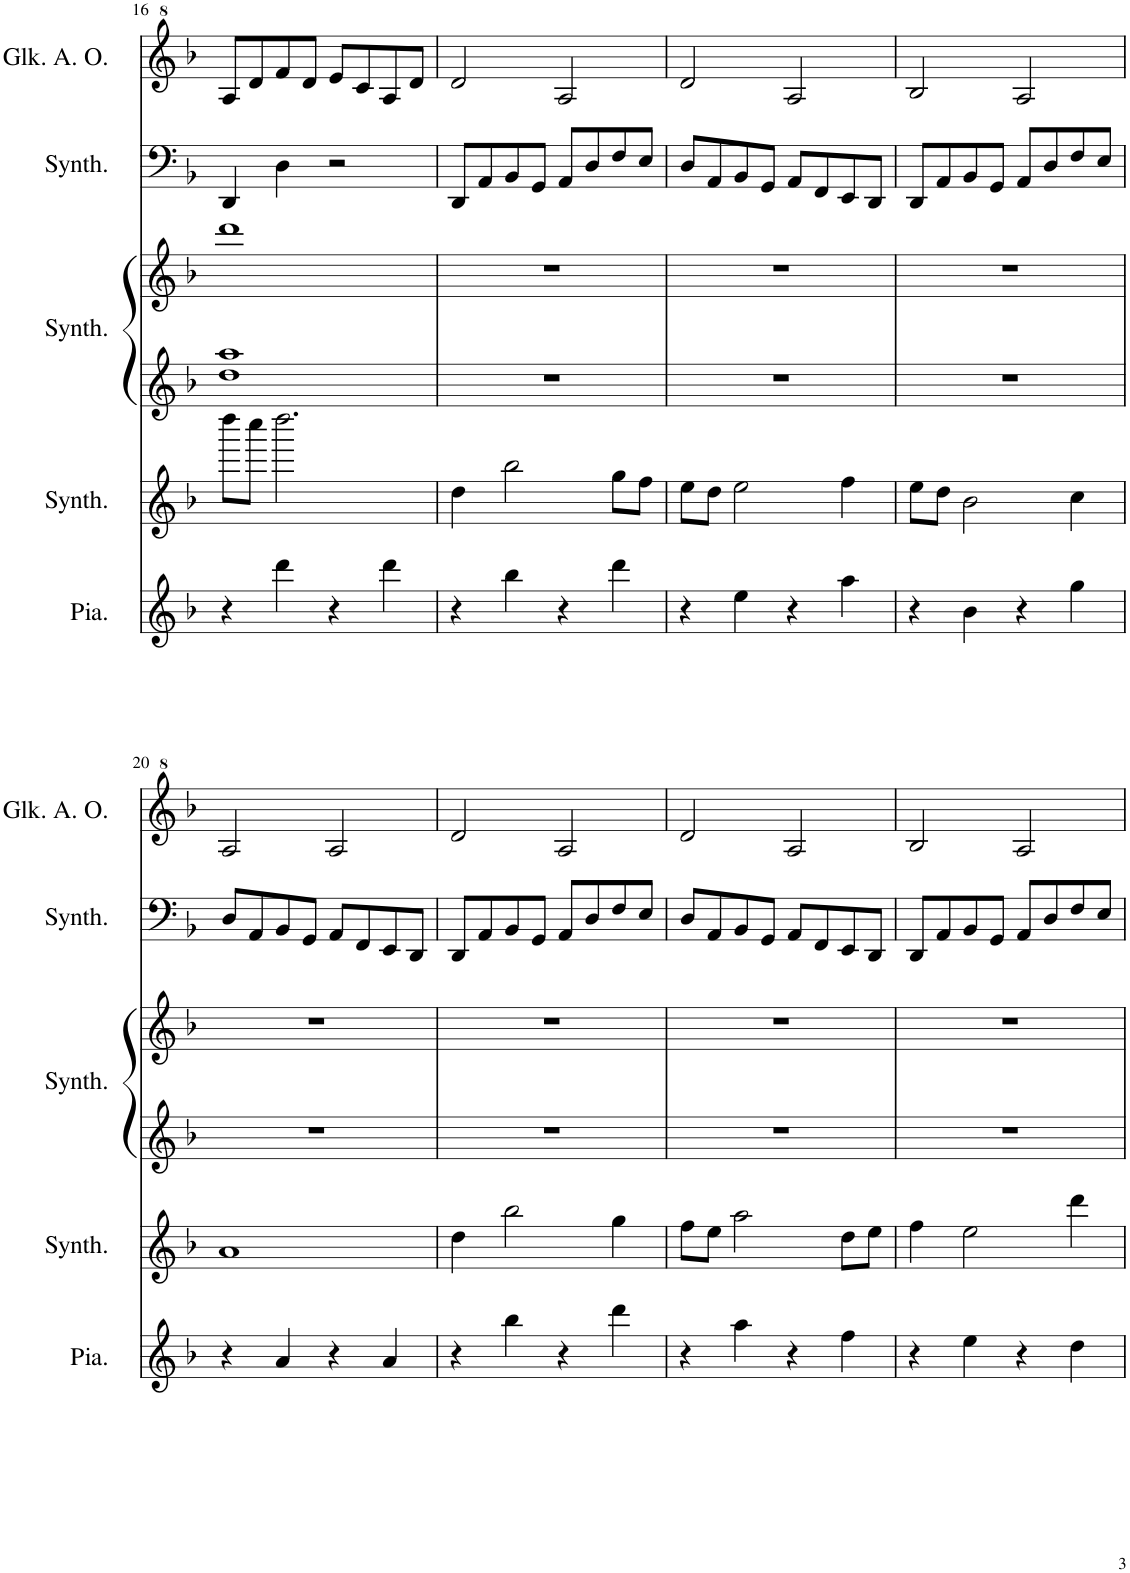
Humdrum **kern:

**kern	**kern	**kern	**kern	**kern	**kern
*part5	*part4	*part3	*part3	*part2	*part1
*staff6	*staff5	*staff4	*staff3	*staff2	*staff1
*I"Piano	*I"Synthétiseur d'instruments à cordes	*I"Synthétiseur d'instruments à cordes	*	*I"Synthétiseur Pad	*I"Glockenspiel Alto Orff
*I'Pia.	*I'Synth.	*I'Synth.	*	*I'Synth.	*I'Glk. A. O.
!!LO:PB:g=z
*clefG2	*clefG2	*clefG2	*clefG2	*clefF4	*clefG^2
*k[b-]	*k[b-]	*k[b-]	*k[b-]	*k[b-]	*k[b-]
*M4/4	*M4/4	*M4/4	*M4/4	*M4/4	*M4/4
=16	=16	=16	=16	=16	=16
4r	8dddd\L	1dd 1aa	1ddd	4DD/	8a/L
.	8cccc\J	.	.	.	8dd/
4ddd\	2.dddd\	.	.	4D\	8ff/
.	.	.	.	.	8dd/J
4r	.	.	.	2r	8ee/L
.	.	.	.	.	8cc/
4ddd\	.	.	.	.	8a/
.	.	.	.	.	8dd/J
=17	=17	=17	=17	=17	=17
4r	4dd\	1r	1r	8DD/L	2dd/
.	.	.	.	8AA/	.
4bb-\	2bb-\	.	.	8BB-/	.
.	.	.	.	8GG/J	.
4r	.	.	.	8AA/L	2a/
.	.	.	.	8D/	.
4ddd\	8gg\L	.	.	8F/	.
.	8ff\J	.	.	8E/J	.
=18	=18	=18	=18	=18	=18
4r	8ee\L	1r	1r	8D/L	2dd/
.	8dd\J	.	.	8AA/	.
4ee\	2ee\	.	.	8BB-/	.
.	.	.	.	8GG/J	.
4r	.	.	.	8AA/L	2a/
.	.	.	.	8FF/	.
4aa\	4ff\	.	.	8EE/	.
.	.	.	.	8DD/J	.
=19	=19	=19	=19	=19	=19
4r	8ee\L	1r	1r	8DD/L	2b-/
.	8dd\J	.	.	8AA/	.
4b-\	2b-\	.	.	8BB-/	.
.	.	.	.	8GG/J	.
4r	.	.	.	8AA/L	2a/
.	.	.	.	8D/	.
4gg\	4cc\	.	.	8F/	.
.	.	.	.	8E/J	.
!!LO:LB:g=z
=20	=20	=20	=20	=20	=20
4r	1a	1r	1r	8D/L	2a/
.	.	.	.	8AA/	.
4a/	.	.	.	8BB-/	.
.	.	.	.	8GG/J	.
4r	.	.	.	8AA/L	2a/
.	.	.	.	8FF/	.
4a/	.	.	.	8EE/	.
.	.	.	.	8DD/J	.
=21	=21	=21	=21	=21	=21
4r	4dd\	1r	1r	8DD/L	2dd/
.	.	.	.	8AA/	.
4bb-\	2bb-\	.	.	8BB-/	.
.	.	.	.	8GG/J	.
4r	.	.	.	8AA/L	2a/
.	.	.	.	8D/	.
4ddd\	4gg\	.	.	8F/	.
.	.	.	.	8E/J	.
=22	=22	=22	=22	=22	=22
4r	8ff\L	1r	1r	8D/L	2dd/
.	8ee\J	.	.	8AA/	.
4aa\	2aa\	.	.	8BB-/	.
.	.	.	.	8GG/J	.
4r	.	.	.	8AA/L	2a/
.	.	.	.	8FF/	.
4ff\	8dd\L	.	.	8EE/	.
.	8ee\J	.	.	8DD/J	.
=23	=23	=23	=23	=23	=23
4r	4ff\	1r	1r	8DD/L	2b-/
.	.	.	.	8AA/	.
4ee\	2ee\	.	.	8BB-/	.
.	.	.	.	8GG/J	.
4r	.	.	.	8AA/L	2a/
.	.	.	.	8D/	.
4dd\	4ddd\	.	.	8F/	.
.	.	.	.	8E/J	.
=	=	=	=	=	=
*-	*-	*-	*-	*-	*-
